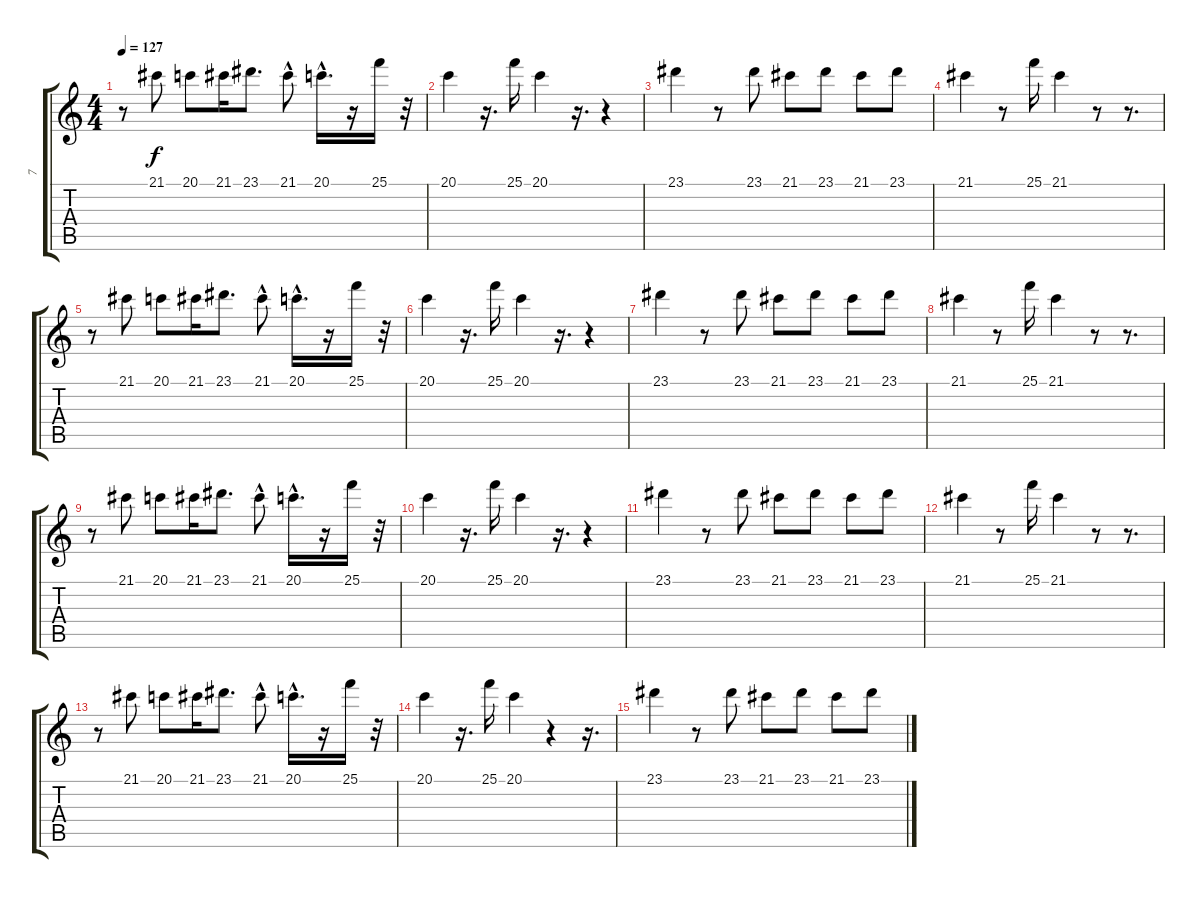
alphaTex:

\track ("7" "7") {instrument whistle}
\staff {score tabs}
\tuning (E4 B3 G3 D3 A2 E2) {hide}
\ts (4 4)
\tempo 127
\clef g2
\ks c
r.8{dy f} 21.1.8 20.1.8 21.1.16 23.1.8{d} 21.1{hac}.8 20.1{hac}.16{d} r.16 25.1.16 r.32 |
20.1.4 r.16{d} 25.1.16 20.1.4 r.16{d} r.4 |
23.1.4 r.8 23.1.8 21.1.8 23.1.8 21.1.8 23.1.8 |
21.1.4 r.8 25.1.16 21.1.4 r.8 r.8{d} |
r.8 21.1.8 20.1.8 21.1.16 23.1.8{d} 21.1{hac}.8 20.1{hac}.16{d} r.16 25.1.16 r.32 |
20.1.4 r.16{d} 25.1.16 20.1.4 r.16{d} r.4 |
23.1.4 r.8 23.1.8 21.1.8 23.1.8 21.1.8 23.1.8 |
21.1.4 r.8 25.1.16 21.1.4 r.8 r.8{d} |
r.8 21.1.8 20.1.8 21.1.16 23.1.8{d} 21.1{hac}.8 20.1{hac}.16{d} r.16 25.1.16 r.32 |
20.1.4 r.16{d} 25.1.16 20.1.4 r.16{d} r.4 |
23.1.4 r.8 23.1.8 21.1.8 23.1.8 21.1.8 23.1.8 |
21.1.4 r.8 25.1.16 21.1.4 r.8 r.8{d} |
r.8 21.1.8 20.1.8 21.1.16 23.1.8{d} 21.1{hac}.8 20.1{hac}.16{d} r.16 25.1.16 r.32 |
20.1.4 r.16{d} 25.1.16 20.1.4 r.4 r.16{d} |
23.1.4 r.8 23.1.8 21.1.8 23.1.8 21.1.8 23.1.8
